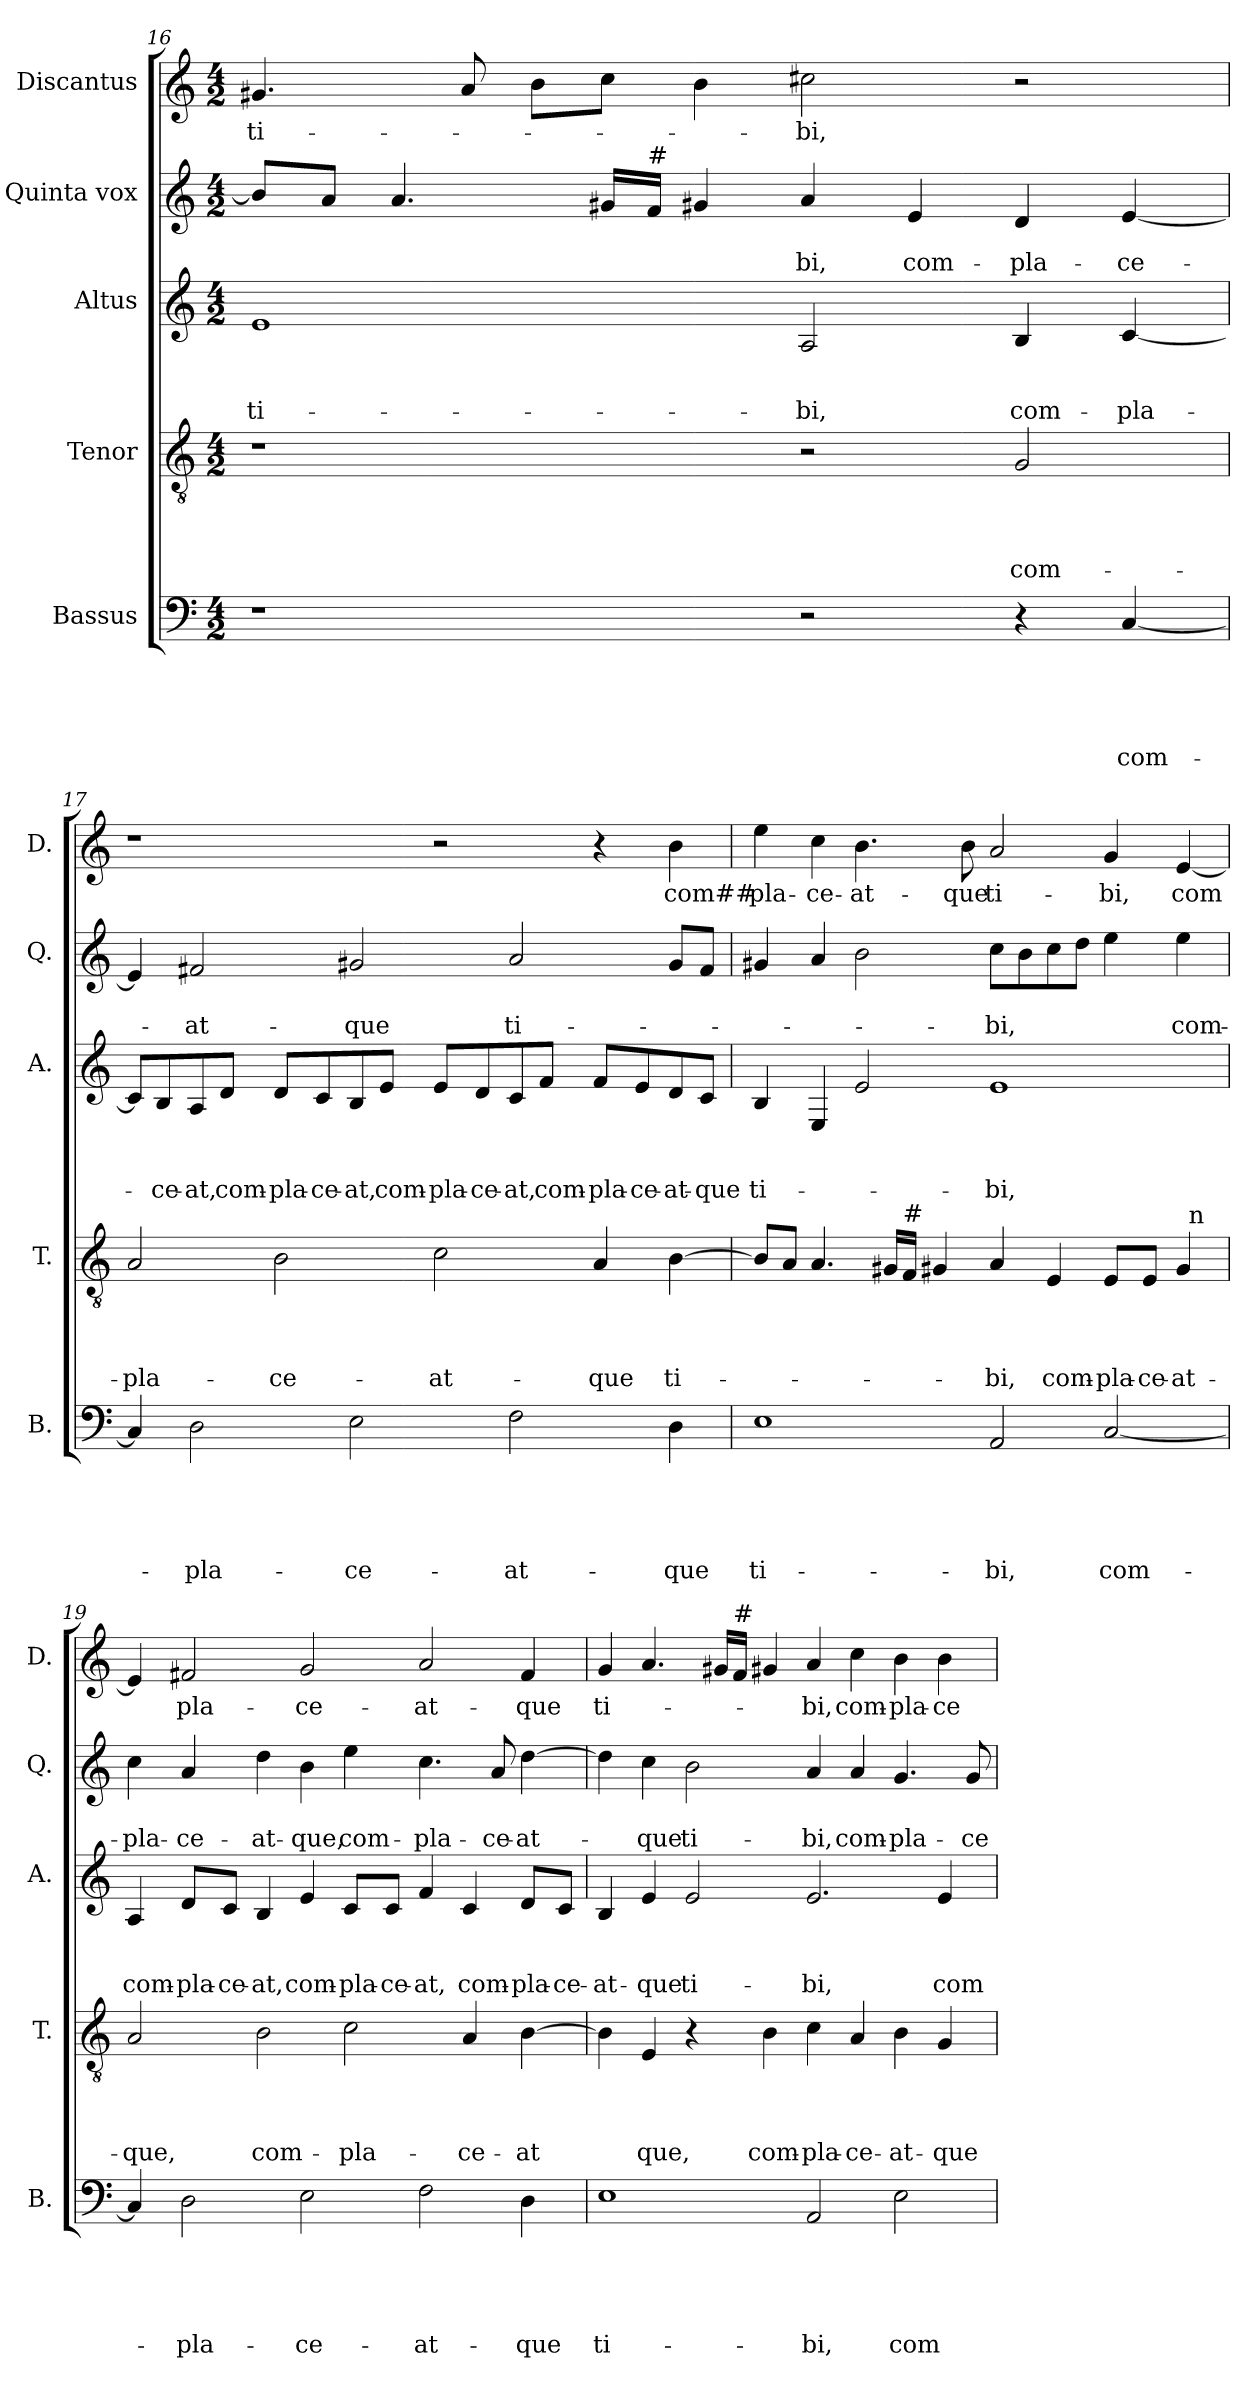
**kern	**text	**text	**text	**text	**text	**kern	**text	**text	**text	**text	**kern	**text	**text	**text	**kern	**text	**text	**kern	**text
*part5	*part5	*part5	*part5	*part5	*part5	*part4	*part4	*part4	*part4	*part4	*part3	*part3	*part3	*part3	*part2	*part2	*part2	*part1	*part1
*staff5	*staff5	*staff5	*staff5	*staff5	*staff5	*staff4	*staff4	*staff4	*staff4	*staff4	*staff3	*staff3	*staff3	*staff3	*staff2	*staff2	*staff2	*staff1	*staff1
*I"Bassus	*	*	*	*	*	*I"Tenor	*	*	*	*	*I"Altus	*	*	*	*I"Quinta vox	*	*	*I"Discantus	*
*I'B.	*	*	*	*	*	*I'T.	*	*	*	*	*I'A.	*	*	*	*I'Q.	*	*	*I'D.	*
!!LO:LB:g=z
*clefF4	*	*	*	*	*	*clefGv2	*	*	*	*	*clefG2	*	*	*	*clefG2	*	*	*clefG2	*
*k[]	*	*	*	*	*	*k[]	*	*	*	*	*k[]	*	*	*	*k[]	*	*	*k[]	*
*C:	*	*	*	*	*	*C:	*	*	*	*	*C:	*	*	*	*C:	*	*	*C:	*
*M4/2	*	*	*	*	*	*M4/2	*	*	*	*	*M4/2	*	*	*	*M4/2	*	*	*M4/2	*
=16	=16	=16	=16	=16	=16	=16	=16	=16	=16	=16	=16	=16	=16	=16	=16	=16	=16	=16	=16
!	!	!	!	!	!	!	!	!	!	!	!	!	!	!LO:LY:b	!	!	!	!	!LO:LY:b
1r	.	.	.	.	.	1r	.	.	.	.	1e	.	.	ti-	8b/L]	.	.	4.g#X/	ti-
.	.	.	.	.	.	.	.	.	.	.	.	.	.	.	8a/J	.	.	.	.
.	.	.	.	.	.	.	.	.	.	.	.	.	.	.	4.a/	.	.	.	.
.	.	.	.	.	.	.	.	.	.	.	.	.	.	.	.	.	.	8a/	.
.	.	.	.	.	.	.	.	.	.	.	.	.	.	.	.	.	.	8b\L	.
.	.	.	.	.	.	.	.	.	.	.	.	.	.	.	16g#X/LL	.	.	8cc\J	.
!	!	!	!	!	!	!	!	!	!	!	!	!	!	!	!LO:TX:a:t=#	!	!	!	!
.	.	.	.	.	.	.	.	.	.	.	.	.	.	.	16f/JJ	.	.	.	.
.	.	.	.	.	.	.	.	.	.	.	.	.	.	.	4g#X/	.	.	4b\	.
!	!	!	!	!	!	!	!	!	!	!	!	!	!	!LO:LY:b	!	!	!LO:LY:b	!	!LO:LY:b
2r	.	.	.	.	.	2r	.	.	.	.	2A/	.	.	-bi,	4a/	.	-bi,	2cc#X\	-bi,
!	!	!	!	!	!	!	!	!	!	!	!	!	!	!	!	!	!LO:LY:b	!	!
.	.	.	.	.	.	.	.	.	.	.	.	.	.	.	4e/	.	com-	.	.
!	!	!	!	!	!	!	!	!	!	!LO:LY:b	!	!	!	!LO:LY:b	!	!	!LO:LY:b	!	!
4r	.	.	.	.	.	2G/	.	.	.	com-	4B/	.	.	com-	4d/	.	-pla-	2r	.
!	!	!	!	!	!LO:LY:b	!	!	!	!	!	!	!	!	!LO:LY:b	!	!	!LO:LY:b	!	!
[<4C/	.	.	.	.	com-	.	.	.	.	.	[<4c/	.	.	-pla-	[<4e/	.	-ce-	.	.
=17	=17	=17	=17	=17	=17	=17	=17	=17	=17	=17	=17	=17	=17	=17	=17	=17	=17	=17	=17
!	!	!	!	!	!	!	!	!	!	!LO:LY:b	!	!	!	!	!	!	!	!	!
4C/]	.	.	.	.	.	2A/	.	.	.	-pla-	8c/L]	.	.	.	4e/]	.	.	1r	.
!	!	!	!	!	!	!	!	!	!	!	!	!	!	!LO:LY:b	!	!	!	!	!
.	.	.	.	.	.	.	.	.	.	.	8B/	.	.	-ce-	.	.	.	.	.
!	!	!	!	!	!LO:LY:b	!	!	!	!	!	!	!	!	!LO:LY:b	!	!	!LO:LY:b	!	!
2D\	.	.	.	.	-pla-	.	.	.	.	.	8A/	.	.	-at,	2f#X/	.	-at-	.	.
!	!	!	!	!	!	!	!	!	!	!	!	!	!	!LO:LY:b	!	!	!	!	!
.	.	.	.	.	.	.	.	.	.	.	8d/J	.	.	com-	.	.	.	.	.
!	!	!	!	!	!	!	!	!	!	!LO:LY:b	!	!	!	!LO:LY:b	!	!	!	!	!
.	.	.	.	.	.	2B\	.	.	.	-ce-	8d/L	.	.	-pla-	.	.	.	.	.
!	!	!	!	!	!	!	!	!	!	!	!	!	!	!LO:LY:b	!	!	!	!	!
.	.	.	.	.	.	.	.	.	.	.	8c/	.	.	-ce-	.	.	.	.	.
!	!	!	!	!	!LO:LY:b	!	!	!	!	!	!	!	!	!LO:LY:b	!	!	!LO:LY:b	!	!
2E\	.	.	.	.	-ce-	.	.	.	.	.	8B/	.	.	-at,	2g#X/	.	-que	.	.
!	!	!	!	!	!	!	!	!	!	!	!	!	!	!LO:LY:b	!	!	!	!	!
.	.	.	.	.	.	.	.	.	.	.	8e/J	.	.	com-	.	.	.	.	.
!	!	!	!	!	!	!	!	!	!	!LO:LY:b	!	!	!	!LO:LY:b	!	!	!	!	!
.	.	.	.	.	.	2c\	.	.	.	-at-	8e/L	.	.	-pla-	.	.	.	2r	.
!	!	!	!	!	!	!	!	!	!	!	!	!	!	!LO:LY:b	!	!	!	!	!
.	.	.	.	.	.	.	.	.	.	.	8d/	.	.	-ce-	.	.	.	.	.
!	!	!	!	!	!LO:LY:b	!	!	!	!	!	!	!	!	!LO:LY:b	!	!	!LO:LY:b	!	!
2F\	.	.	.	.	-at-	.	.	.	.	.	8c/	.	.	-at,	2a/	.	ti-	.	.
!	!	!	!	!	!	!	!	!	!	!	!	!	!	!LO:LY:b	!	!	!	!	!
.	.	.	.	.	.	.	.	.	.	.	8f/J	.	.	com-	.	.	.	.	.
!	!	!	!	!	!	!	!	!	!	!LO:LY:b	!	!	!	!LO:LY:b	!	!	!	!	!
.	.	.	.	.	.	4A/	.	.	.	-que	8f/L	.	.	-pla-	.	.	.	4r	.
!	!	!	!	!	!	!	!	!	!	!	!	!	!	!LO:LY:b	!	!	!	!	!
.	.	.	.	.	.	.	.	.	.	.	8e/	.	.	-ce-	.	.	.	.	.
!	!	!	!	!	!LO:LY:b	!	!	!	!	!LO:LY:b	!	!	!	!LO:LY:b	!	!	!	!	!LO:LY:b:rj
4D\	.	.	.	.	-que	[>4B\	.	.	.	ti-	8d/	.	.	-at-	8g#/L	.	.	4b\	com#­#
!	!	!	!	!	!	!	!	!	!	!	!	!	!	!LO:LY:b	!	!	!	!	!
.	.	.	.	.	.	.	.	.	.	.	8c/J	.	.	-que	8f#/J	.	.	.	.
=18	=18	=18	=18	=18	=18	=18	=18	=18	=18	=18	=18	=18	=18	=18	=18	=18	=18	=18	=18
!	!	!	!	!	!LO:LY:b	!	!	!	!	!	!	!	!	!LO:LY:b	!	!	!	!	!LO:LY:b
*	*	*	*	*	*	*^	*	*	*	*	*	*	*	*	*	*	*	*	*
1E	.	.	.	.	ti-	8B/L]	1ryy	.	.	.	.	4B/	.	.	ti-	4g#X/	.	.	4ee\	pla-
.	.	.	.	.	.	8A/J	.	.	.	.	.	.	.	.	.	.	.	.	.	.
!	!	!	!	!	!	!	!	!	!	!	!	!	!	!	!	!	!	!	!	!LO:LY:b
.	.	.	.	.	.	4.A/	.	.	.	.	.	4E/	.	.	.	4a/	.	.	4cc\	-ce-
!	!	!	!	!	!	!	!	!	!	!	!	!	!	!	!	!	!	!	!	!LO:LY:b
.	.	.	.	.	.	.	.	.	.	.	.	2e/	.	.	.	2b\	.	.	4.b\	-at-
.	.	.	.	.	.	16G#X/LL	.	.	.	.	.	.	.	.	.	.	.	.	.	.
!	!	!	!	!	!	!LO:TX:a:t=#	!	!	!	!	!	!	!	!	!	!	!	!	!	!
.	.	.	.	.	.	16F/JJ	.	.	.	.	.	.	.	.	.	.	.	.	.	.
.	.	.	.	.	.	4G#X/	.	.	.	.	.	.	.	.	.	.	.	.	.	.
!	!	!	!	!	!	!	!	!	!	!	!	!	!	!	!	!	!	!	!	!LO:LY:b
.	.	.	.	.	.	.	.	.	.	.	.	.	.	.	.	.	.	.	8b\	-que
!	!	!	!	!	!LO:LY:b	!	!	!	!	!	!LO:LY:b	!	!	!	!LO:LY:b	!	!	!LO:LY:b	!	!LO:LY:b
2AA/	.	.	.	.	-bi,	4A/	2ryy	.	.	.	-bi,	1e	.	.	-bi,	8cc\L	.	-bi,	2a/	ti-
.	.	.	.	.	.	.	.	.	.	.	.	.	.	.	.	8b\	.	.	.	.
!	!	!	!	!	!	!	!	!	!	!	!LO:LY:b	!	!	!	!	!	!	!	!	!
.	.	.	.	.	.	4E/	.	.	.	.	com-	.	.	.	.	8cc\	.	.	.	.
.	.	.	.	.	.	.	.	.	.	.	.	.	.	.	.	8dd\J	.	.	.	.
!	!	!	!	!	!LO:LY:b	!	!	!	!	!	!LO:LY:b	!	!	!	!	!	!	!	!	!LO:LY:b
[<2C/	.	.	.	.	com-	8E/L	4ryy	.	.	.	-pla-	.	.	.	.	4ee\	.	.	4g/	-bi,
!	!	!	!	!	!	!	!	!	!	!	!LO:LY:b	!	!	!	!	!	!	!	!	!
.	.	.	.	.	.	8E/J	.	.	.	.	-ce-	.	.	.	.	.	.	.	.	.
!	!	!	!	!	!	!	!	!	!	!	!LO:LY:b	!	!	!	!	!	!	!LO:LY:b	!	!LO:LY:b
.	.	.	.	.	.	4G#/	32ryy	.	.	.	-at-	.	.	.	.	4ee\	.	com-	[<4e/	com
!	!	!	!	!	!	!	!LO:TX:a:t=n	!	!	!	!	!	!	!	!	!	!	!	!	!
.	.	.	.	.	.	.	8..ryy	.	.	.	.	.	.	.	.	.	.	.	.	.
!!LO:LB:g=z
=19	=19	=19	=19	=19	=19	=19	=19	=19	=19	=19	=19	=19	=19	=19	=19	=19	=19	=19	=19	=19
!	!	!	!	!	!	!	!	!	!	!	!LO:LY:b	!	!	!	!LO:LY:b	!	!	!LO:LY:b	!	!
*	*	*	*	*	*	*v	*v	*	*	*	*	*	*	*	*	*	*	*	*	*
4C/]	.	.	.	.	.	2A/	.	.	.	-que,	4A/	.	.	com-	4cc\	.	-pla-	4e/]	.
!	!	!	!	!	!LO:LY:b	!	!	!	!	!	!	!	!	!LO:LY:b	!	!	!LO:LY:b	!	!LO:LY:b
2D\	.	.	.	.	-pla-	.	.	.	.	.	8d/L	.	.	-pla-	4a/	.	-ce-	2f#X/	pla-
!	!	!	!	!	!	!	!	!	!	!	!	!	!	!LO:LY:b	!	!	!	!	!
.	.	.	.	.	.	.	.	.	.	.	8c/J	.	.	-ce-	.	.	.	.	.
!	!	!	!	!	!	!	!	!	!	!LO:LY:b	!	!	!	!LO:LY:b	!	!	!LO:LY:b	!	!
.	.	.	.	.	.	2B\	.	.	.	com-	4B/	.	.	-at,	4dd\	.	-at-	.	.
!	!	!	!	!	!LO:LY:b	!	!	!	!	!	!	!	!	!LO:LY:b	!	!	!LO:LY:b	!	!LO:LY:b
2E\	.	.	.	.	-ce-	.	.	.	.	.	4e/	.	.	com-	4b\	.	-que,	2g/	-ce-
!	!	!	!	!	!	!	!	!	!	!LO:LY:b	!	!	!	!LO:LY:b	!	!	!LO:LY:b	!	!
.	.	.	.	.	.	2c\	.	.	.	-pla-	8c/L	.	.	-pla-	4ee\	.	com-	.	.
!	!	!	!	!	!	!	!	!	!	!	!	!	!	!LO:LY:b	!	!	!	!	!
.	.	.	.	.	.	.	.	.	.	.	8c/J	.	.	-ce-	.	.	.	.	.
!	!	!	!	!	!LO:LY:b	!	!	!	!	!	!	!	!	!LO:LY:b	!	!	!LO:LY:b	!	!LO:LY:b
2F\	.	.	.	.	-at-	.	.	.	.	.	4f/	.	.	-at,	4.cc\	.	-pla-	2a/	-at-
!	!	!	!	!	!	!	!	!	!	!LO:LY:b	!	!	!	!LO:LY:b	!	!	!	!	!
.	.	.	.	.	.	4A/	.	.	.	-ce-	4c/	.	.	com-	.	.	.	.	.
!	!	!	!	!	!	!	!	!	!	!	!	!	!	!	!	!	!LO:LY:b	!	!
.	.	.	.	.	.	.	.	.	.	.	.	.	.	.	8a/	.	-ce-	.	.
!	!	!	!	!	!LO:LY:b	!	!	!	!	!LO:LY:b	!	!	!	!LO:LY:b	!	!	!LO:LY:b	!	!LO:LY:b
4D\	.	.	.	.	-que	[>4B\	.	.	.	-at	8d/L	.	.	-pla-	[>4dd\	.	-at-	4f#/	-que
!	!	!	!	!	!	!	!	!	!	!	!	!	!	!LO:LY:b	!	!	!	!	!
.	.	.	.	.	.	.	.	.	.	.	8c/J	.	.	-ce-	.	.	.	.	.
=20	=20	=20	=20	=20	=20	=20	=20	=20	=20	=20	=20	=20	=20	=20	=20	=20	=20	=20	=20
!	!	!	!	!	!LO:LY:b	!	!	!	!	!	!	!	!	!LO:LY:b	!	!	!	!	!LO:LY:b
1E	.	.	.	.	ti-	4B\]	.	.	.	.	4B/	.	.	-at-	4dd\]	.	.	4g/	ti-
!	!	!	!	!	!	!	!	!	!	!LO:LY:b	!	!	!	!LO:LY:b	!	!	!LO:LY:b	!	!
.	.	.	.	.	.	4E/	.	.	.	que,	4e/	.	.	-que	4cc\	.	-que	4.a/	.
!	!	!	!	!	!	!	!	!	!	!	!	!	!	!LO:LY:b	!	!	!LO:LY:b	!	!
.	.	.	.	.	.	4r	.	.	.	.	2e/	.	.	ti-	2b\	.	ti-	.	.
.	.	.	.	.	.	.	.	.	.	.	.	.	.	.	.	.	.	16g#X/LL	.
!	!	!	!	!	!	!	!	!	!	!	!	!	!	!	!	!	!	!LO:TX:a:t=#	!
.	.	.	.	.	.	.	.	.	.	.	.	.	.	.	.	.	.	16f/JJ	.
!	!	!	!	!	!	!	!	!	!	!LO:LY:b	!	!	!	!	!	!	!	!	!
.	.	.	.	.	.	4B\	.	.	.	com-	.	.	.	.	.	.	.	4g#X/	.
!	!	!	!	!	!LO:LY:b	!	!	!	!	!LO:LY:b	!	!	!	!LO:LY:b	!	!	!LO:LY:b	!	!LO:LY:b
2AA/	.	.	.	.	-bi,	4c\	.	.	.	-pla-	2.e/	.	.	-bi,	4a/	.	-bi,	4a/	-bi,
!	!	!	!	!	!	!	!	!	!	!LO:LY:b	!	!	!	!	!	!	!LO:LY:b	!	!LO:LY:b
.	.	.	.	.	.	4A/	.	.	.	-ce-	.	.	.	.	4a/	.	com-	4cc\	com-
!	!	!	!	!	!LO:LY:b	!	!	!	!	!LO:LY:b	!	!	!	!	!	!	!LO:LY:b	!	!LO:LY:b
2E\	.	.	.	.	com-	4B\	.	.	.	-at-	.	.	.	.	4.g/	.	-pla-	4b\	-pla-
!	!	!	!	!	!	!	!	!	!	!LO:LY:b	!	!	!	!LO:LY:b	!	!	!	!	!LO:LY:b
.	.	.	.	.	.	4G/	.	.	.	-que	4e/	.	.	com-	.	.	.	4b\	-ce-
!	!	!	!	!	!	!	!	!	!	!	!	!	!	!	!	!	!LO:LY:b	!	!
.	.	.	.	.	.	.	.	.	.	.	.	.	.	.	8g/	.	-ce-	.	.
=	=	=	=	=	=	=	=	=	=	=	=	=	=	=	=	=	=	=	=
*-	*-	*-	*-	*-	*-	*-	*-	*-	*-	*-	*-	*-	*-	*-	*-	*-	*-	*-	*-
